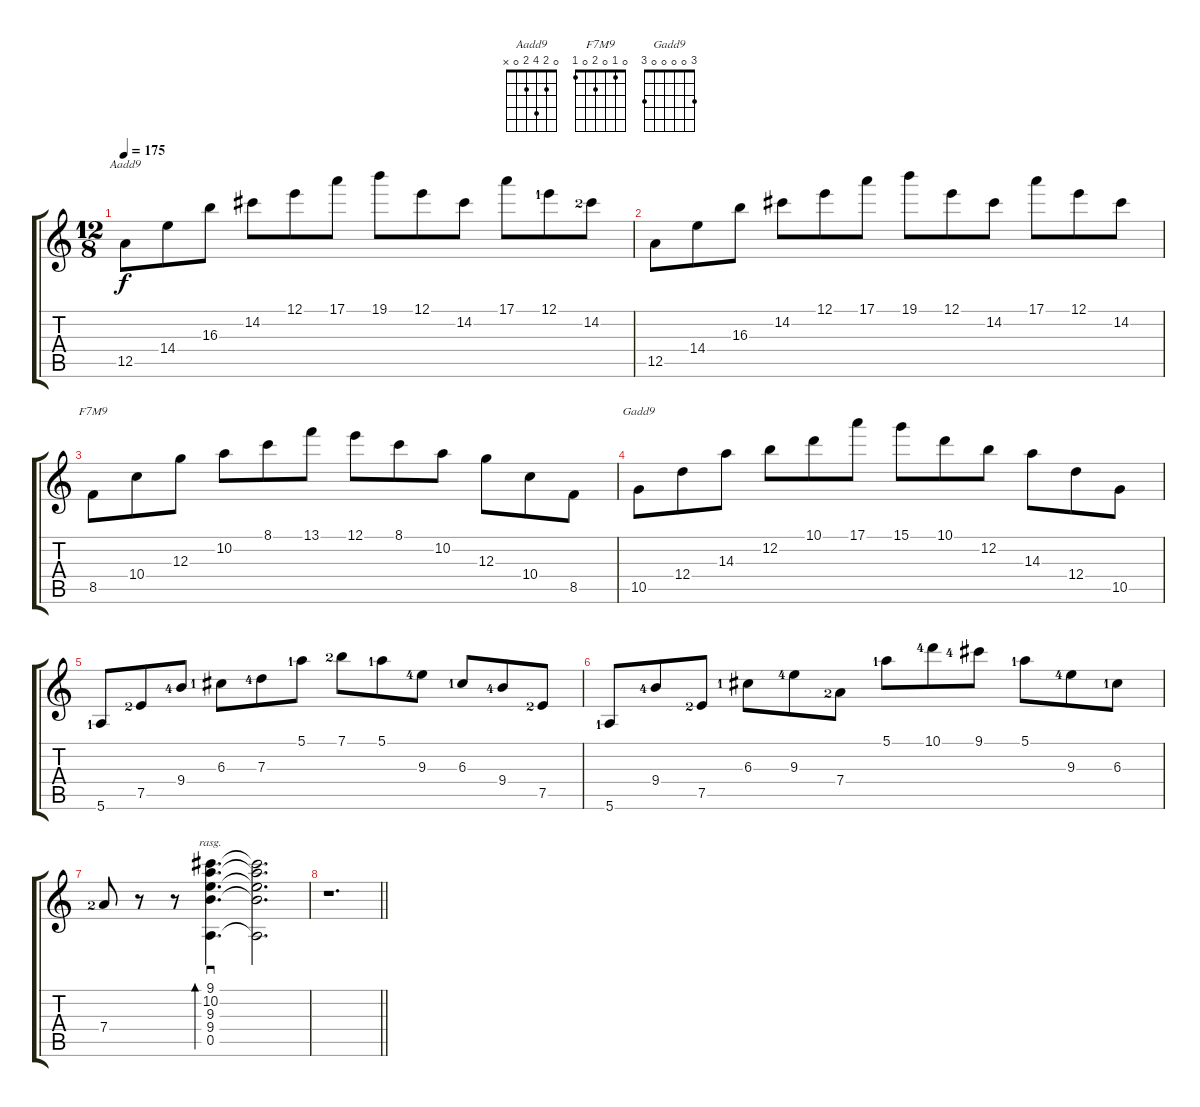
\track "" {instrument overdrivenguitar}
\staff {score tabs}
\tuning (E4 B3 G3 D3 A2 E2) {hide}
\chord ("Aadd9" 0 2 4 2 0 x)
\chord ("F7M9" 0 1 0 2 0 1)
\chord ("Gadd9" 3 0 0 0 0 3)
\ts (12 8)
\tempo 175
\clef g2
\ks c
12.5.8{ch "Aadd9" dy f} 14.4.8 16.3.8 14.2.8 12.1.8 17.1.8 19.1.8 12.1.8 14.2.8 17.1.8 12.1{lf 2}.8 14.2{lf 3}.8 |
12.5.8 14.4.8 16.3.8 14.2.8 12.1.8 17.1.8 19.1.8 12.1.8 14.2.8 17.1.8 12.1.8 14.2.8 |
8.5.8{ch "F7M9"} 10.4.8 12.3.8 10.2.8 8.1.8 13.1.8 12.1.8 8.1.8 10.2.8 12.3.8 10.4.8 8.5.8 |
10.5.8{ch "Gadd9"} 12.4.8 14.3.8 12.2.8 10.1.8 17.1.8 15.1.8 10.1.8 12.2.8 14.3.8 12.4.8 10.5.8 |
5.6{lf 2}.8 7.5{lf 3}.8 9.4{lf 5}.8 6.3{lf 2}.8 7.3{lf 5}.8 5.1{lf 2}.8 7.1{lf 3}.8 5.1{lf 2}.8 9.3{lf 5}.8 6.3{lf 2}.8 9.4{lf 5}.8 7.5{lf 3}.8 |
5.6{lf 2}.8 9.4{lf 5}.8 7.5{lf 3}.8 6.3{lf 2}.8 9.3{lf 5}.8 7.4{lf 3}.8 5.1{lf 2}.8 10.1{lf 5}.8 9.1{lf 5}.8 5.1{lf 2}.8 9.3{lf 5}.8 6.3{lf 2}.8 |
7.4{lf 3}.8 r.8 r.8 (9.1 10.2 9.3 9.4 0.5).4{d sd bd 480 rasg ii} (9.1{t} 10.2{t} 9.3{t} 9.4{t} 0.5{t}).2{d} |
\barLineRight lightlight
r.1{d}
